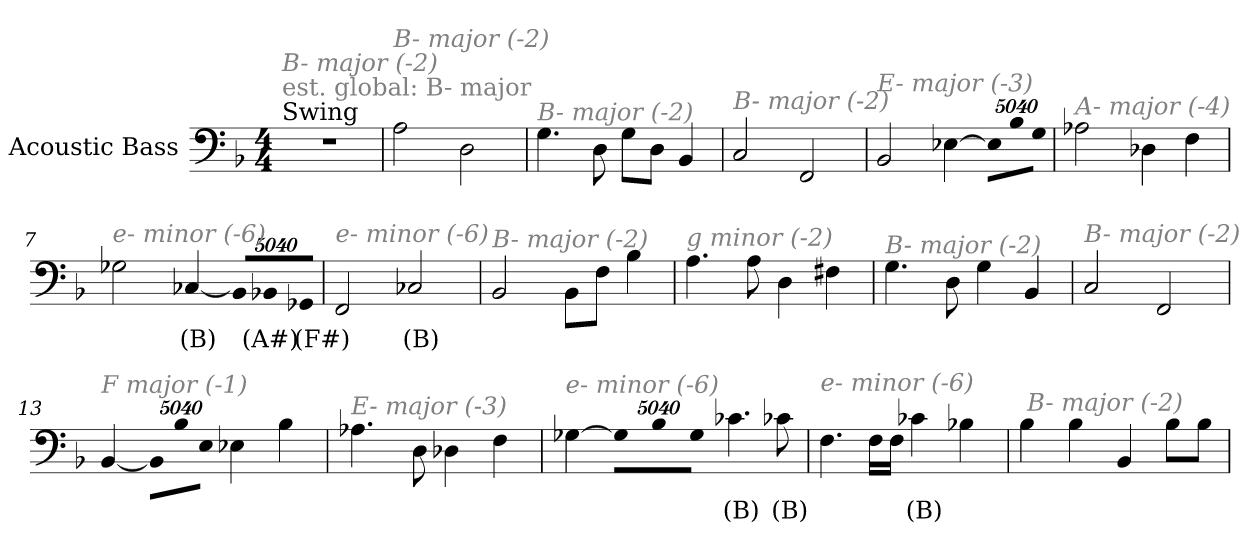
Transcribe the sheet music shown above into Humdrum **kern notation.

**kern	**text
*part1	*part1
*staff1	*staff1
*I"Acoustic Bass	*
*clefF4	*
*ITrd7c12	*
*k[b-]	*
*F:	*
*M4/4	*
*MM100	*
=1	=1
!LO:TX:a:t=Swing	!
!LO:TX:a:color=#808080:t=est. global&colon; B- major	!
!LO:TX:i:color=#808080:t=B- major (-2)	!
1r	.
=2	=2
!LO:TX:i:color=#808080:t=B- major (-2)	!
2AA	.
2DD	.
=3	=3
!LO:TX:i:color=#808080:t=B- major (-2)	!
4.GG	.
8DD	.
8GGL	.
8DDJ	.
4BBB-	.
=4	=4
!LO:TX:i:color=#808080:t=B- major (-2)	!
2CC	.
2FFF	.
=5	=5
!LO:TX:i:color=#808080:t=E- major (-3)	!
2BBB-	.
[4EE-X	.
!LO:N:vis=8	!
40320%3347EE-L]	.
!LO:N:vis=8	!
40320%3347BB-	.
!LO:N:vis=8	!
40320%3347GGJ	.
=6	=6
!LO:TX:i:color=#808080:t=A- major (-4)	!
2AA-X	.
4DD-X	.
4FF	.
=7	=7
!LO:TX:i:color=#808080:t=e- minor (-6)	!
2GG-X	.
[4CC-Xi	(B)
!LO:N:vis=8	!
40320%3347BBBL]	.
!LO:N:vis=8	!
40320%3347BBB-Xi	(A#)
!LO:N:vis=8	!
40320%3347GGG-XiJ	(F#)
=8	=8
!LO:TX:i:color=#808080:t=e- minor (-6)	!
2FFF	.
2CC-Xi	(B)
=9	=9
!LO:TX:i:color=#808080:t=B- major (-2)	!
2BBB-	.
8BBB-L	.
8FFJ	.
4BB-	.
=10	=10
!LO:TX:i:color=#808080:t=g minor (-2)	!
4.AA	.
8AA	.
4DD	.
4FF#X	.
=11	=11
!LO:TX:i:color=#808080:t=B- major (-2)	!
4.GG	.
8DD	.
4GG	.
4BBB-	.
=12	=12
!LO:TX:i:color=#808080:t=B- major (-2)	!
2CC	.
2FFF	.
=13	=13
!LO:TX:i:color=#808080:t=F major (-1)	!
[4BBB-	.
!LO:N:vis=8	!
40320%3347BBB-L]	.
!LO:N:vis=8	!
40320%3347BB-	.
!LO:N:vis=8	!
40320%3347EEJ	.
4EE-X	.
4BB-	.
=14	=14
!LO:TX:i:color=#808080:t=E- major (-3)	!
4.AA-X	.
8DD	.
4DD-X	.
4FF	.
=15	=15
!LO:TX:i:color=#808080:t=e- minor (-6)	!
[4GG-X	.
!LO:N:vis=8	!
40320%3347GG-L]	.
!LO:N:vis=8	!
40320%3347BB-	.
!LO:N:vis=8	!
40320%3347GG-J	.
4.C-Xi	(B)
8C-Xi	(B)
=16	=16
!LO:TX:i:color=#808080:t=e- minor (-6)	!
4.FF	.
16FFL	.
16FFJ	.
4C-Xi	(B)
4BB-X	.
=17	=17
!LO:TX:i:color=#808080:t=B- major (-2)	!
4BB-	.
4BB-	.
4BBB-	.
8BB-L	.
8BB-J	.
=	=
*-	*-
